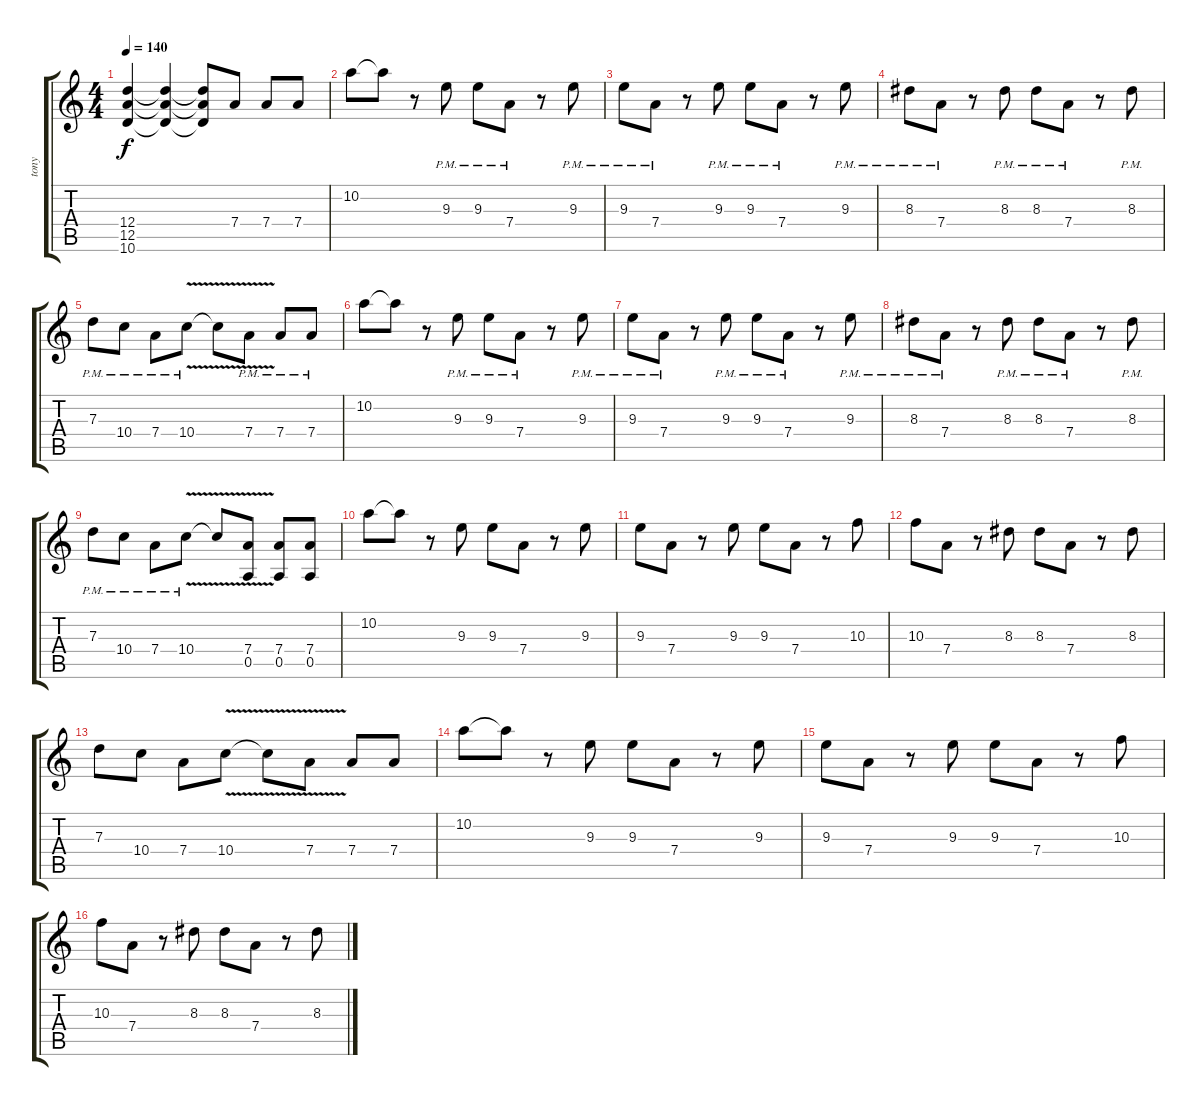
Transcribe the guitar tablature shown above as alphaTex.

\track ("tony" "tony") {instrument overdrivenguitar}
\staff {score tabs}
\tuning (E4 B3 G3 D3 A2 E2) {hide}
\ts (4 4)
\tempo 140
\clef g2
\ks c
(12.4{t} 12.5{t} 10.6{t}).4{dy f} (12.4{t} 12.5{t} 10.6{t}).4 (12.4{t} 12.5{t} 10.6{t}).8 7.4.8 7.4.8 7.4.8 |
10.2.8{volume 6} 10.2{t}.8 r.8 9.3{pm}.8{volume 5} 9.3{pm}.8 7.4{pm}.8 r.8 9.3{pm}.8 |
9.3{pm}.8 7.4{pm}.8 r.8 9.3{pm}.8 9.3{pm}.8 7.4{pm}.8 r.8 9.3{pm}.8 |
8.3{pm}.8 7.4{pm}.8 r.8 8.3{pm}.8 8.3{pm}.8 7.4{pm}.8 r.8 8.3{pm}.8 |
7.3{pm}.8 10.4{pm}.8 7.4{pm}.8 10.4{v pm}.8 10.4{t}.8 7.4{v pm}.8 7.4{pm}.8 7.4{pm}.8 |
10.2.8{volume 6} 10.2{t}.8 r.8 9.3{pm}.8{volume 5} 9.3{pm}.8 7.4{pm}.8 r.8 9.3{pm}.8 |
9.3{pm}.8 7.4{pm}.8 r.8 9.3{pm}.8 9.3{pm}.8 7.4{pm}.8 r.8 9.3{pm}.8 |
8.3{pm}.8 7.4{pm}.8 r.8 8.3{pm}.8 8.3{pm}.8 7.4{pm}.8 r.8 8.3{pm}.8 |
7.3{pm}.8 10.4{pm}.8 7.4{pm}.8 10.4{v pm}.8 10.4{t}.8 (7.4{v} 0.5).8 (7.4 0.5).8 (7.4 0.5).8 |
10.2.8{volume 13} 10.2{t}.8 r.8 9.3.8 9.3.8 7.4.8 r.8 9.3.8 |
9.3.8 7.4.8 r.8 9.3.8 9.3.8 7.4.8 r.8 10.3.8 |
10.3.8 7.4.8 r.8 8.3.8 8.3.8 7.4.8 r.8 8.3.8 |
7.3.8 10.4.8 7.4.8 10.4{v}.8 10.4{t}.8 7.4{v}.8 7.4.8 7.4.8 |
10.2.8{volume 13} 10.2{t}.8 r.8 9.3.8 9.3.8 7.4.8 r.8 9.3.8 |
9.3.8 7.4.8 r.8 9.3.8 9.3.8 7.4.8 r.8 10.3.8 |
10.3.8 7.4.8 r.8 8.3.8 8.3.8 7.4.8 r.8 8.3.8
